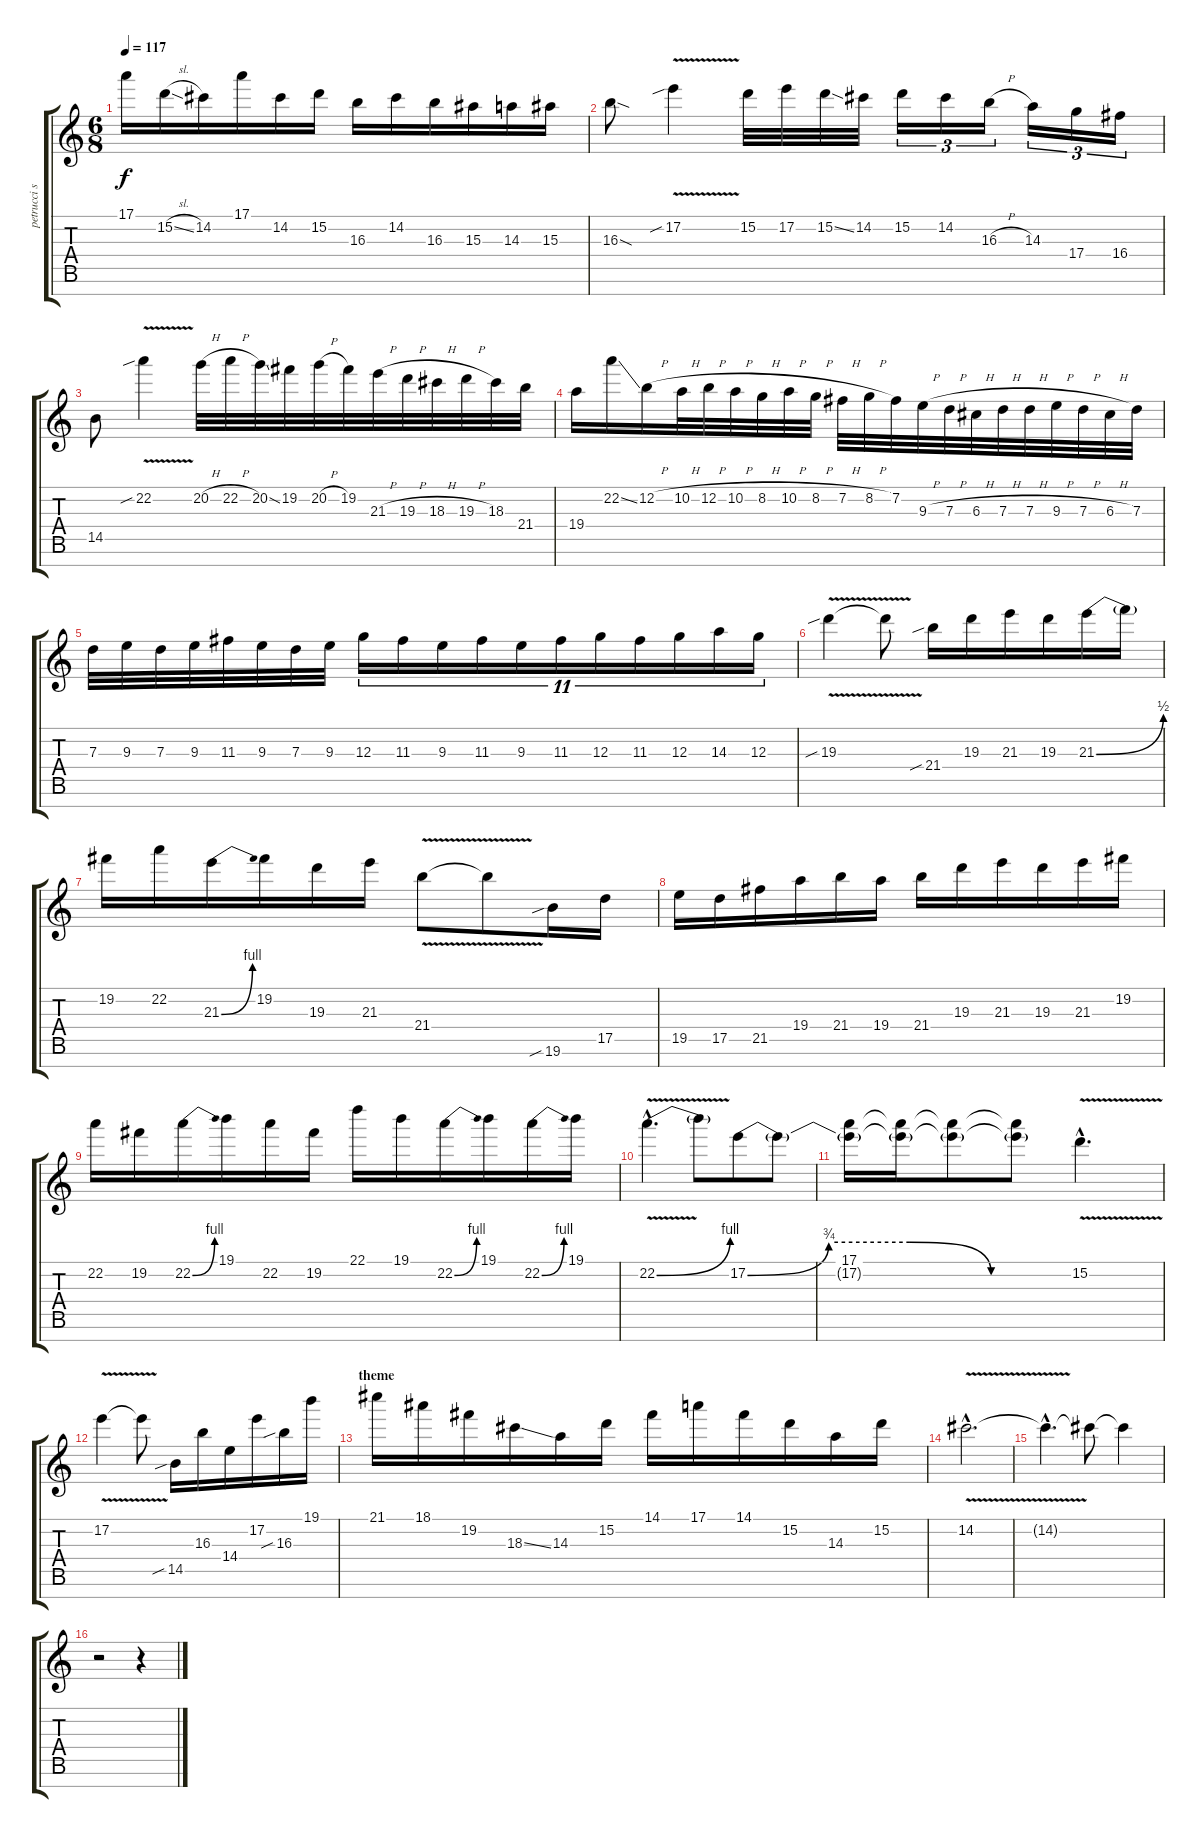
\track ("petrucci solo 7str." "petrucci s") {instrument distortionguitar}
\staff {score tabs}
\tuning (E4 B3 G3 D3 A2 E2 B1) {hide}
\ts (6 8)
\tempo 117
\clef g2
\ks c
17.1.16{dy f} 15.2{sl}.16 14.2.16 17.1.16 14.2.16 15.2.16 16.3.16 14.2.16 16.3.16 15.3.16 14.3.16 15.3.16 |
16.3{sod}.8 17.2{v sib}.4 15.2.32 17.2.32 15.2{ss}.32 14.2.32 15.2.16{tu (3 2)} 14.2.16{tu (3 2)} 16.3{h}.16{tu (3 2)} 14.3.16{tu (3 2)} 17.4.16{tu (3 2)} 16.4.16{tu (3 2)} |
14.5.8 22.2{v sib}.4 20.2{h}.32 22.2{h}.32 20.2{ss}.32 19.2.32 20.2{h}.32 19.2.32 21.3{h}.32 19.3{h}.32 18.3{h}.32 19.3{h}.32 18.3.32 21.4.32 |
19.4.16 22.2{ss}.16 12.2{h}.16 10.2{h}.32 12.2{h}.32 10.2{h}.32 8.2{h}.32 10.2{h}.32 8.2{h}.32 7.2{h}.32 8.2{h}.32 7.2.32 9.3{h}.32 7.3{h}.32 6.3{h}.32 7.3{h}.32 7.3{h}.32 9.3{h}.32 7.3{h}.32 6.3{h}.32 7.3.32 |
7.3.32 9.3.32 7.3.32 9.3.32 11.3.32 9.3.32 7.3.32 9.3.32 12.3.16{tu (11 8)} 11.3.16{tu (11 8)} 9.3.16{tu (11 8)} 11.3.16{tu (11 8)} 9.3.16{tu (11 8)} 11.3.16{tu (11 8)} 12.3.16{tu (11 8)} 11.3.16{tu (11 8)} 12.3.16{tu (11 8)} 14.3.16{tu (11 8)} 12.3.16{tu (11 8)} |
19.3{v sib}.4 19.3{t}.8 21.4{sib}.16 19.3.16 21.3.16 19.3.16 21.3{be (bend 0 0 60 2)}.16 21.3{t}.16 |
19.2.16 22.2.16 21.3{be (bend 0 0 60 4)}.16 19.2.16 19.3.16 21.3.16 21.4{v}.8 21.4{t}.8 19.6{sib}.16 17.5.16 |
19.5.16 17.5.16 21.5.16 19.4.16 21.4.16 19.4.16 21.4.16 19.3.16 21.3.16 19.3.16 21.3.16 19.2.16 |
22.2.16 19.2.16 22.2{be (bend 0 0 60 4)}.16 19.1.16 22.2.16 19.2.16 22.1.16 19.1.16 22.2{be (bend 0 0 60 4)}.16 19.1.16 22.2{be (bend 0 0 60 4)}.16 19.1.16 |
22.2{be (bend 0 0 60 4) v hac}.4{d} 22.2{t}.8 17.2{be (custom 0 0 15 3 30 3 45 0 60 0)}.8 17.2{t}.8 |
(17.1 17.2{t}).16 (17.1{t} 17.2{t}).16 (17.1{t} 17.2{t}).8 (17.1{t} 17.2{t}).8 15.2{v hac}.4{d} |
17.2{v}.4 17.2{t}.8 14.5{sib}.16 16.3.16 14.4.16 17.2.16 16.3{sib}.16 19.1.16 |
\section ("" "theme ")
21.1.16 18.1.16 19.2.16 18.3{ss}.16 14.3.16 15.2.16 14.1.16 17.1.16 14.1.16 15.2.16 14.3.16 15.2.16 |
14.2{v hac}.2{d} |
14.2{hac t}.4{d} 14.2{t}.8 14.2{t}.4 |
r.2 r.4
